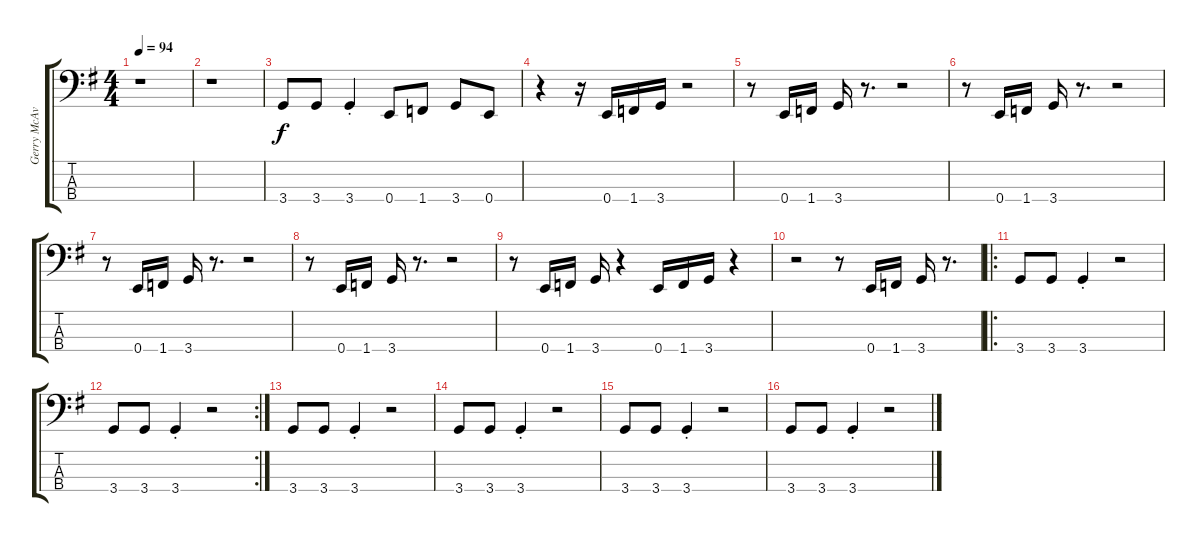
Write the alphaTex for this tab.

\track ("Gerry McAvoy - Bass" "Gerry McAv") {instrument electricbasspick}
\staff {score tabs}
\tuning (G2 D2 A1 E1) {hide}
\ts (4 4)
\tempo 94
\clef f4
\ks g
r.1{dy f} |
r.1 |
3.4.8 3.4.8 3.4{st}.4 0.4.8 1.4.8 3.4.8 0.4.8 |
r.4 r.16 0.4.16 1.4.16 3.4.16 r.2 |
r.8 0.4.16 1.4.16 3.4.16 r.8{d} r.2 |
r.8 0.4.16 1.4.16 3.4.16 r.8{d} r.2 |
r.8 0.4.16 1.4.16 3.4.16 r.8{d} r.2 |
r.8 0.4.16 1.4.16 3.4.16 r.8{d} r.2 |
r.8 0.4.16 1.4.16 3.4.16 r.4 0.4.16 1.4.16 3.4.16 r.4 |
r.2 r.8 0.4.16 1.4.16 3.4.16 r.8{d} |
\ro
3.4.8 3.4.8 3.4{st}.4 r.2 |
\rc 2
3.4.8 3.4.8 3.4{st}.4 r.2 |
3.4.8 3.4.8 3.4{st}.4 r.2 |
3.4.8 3.4.8 3.4{st}.4 r.2 |
3.4.8 3.4.8 3.4{st}.4 r.2 |
3.4.8 3.4.8 3.4{st}.4 r.2
